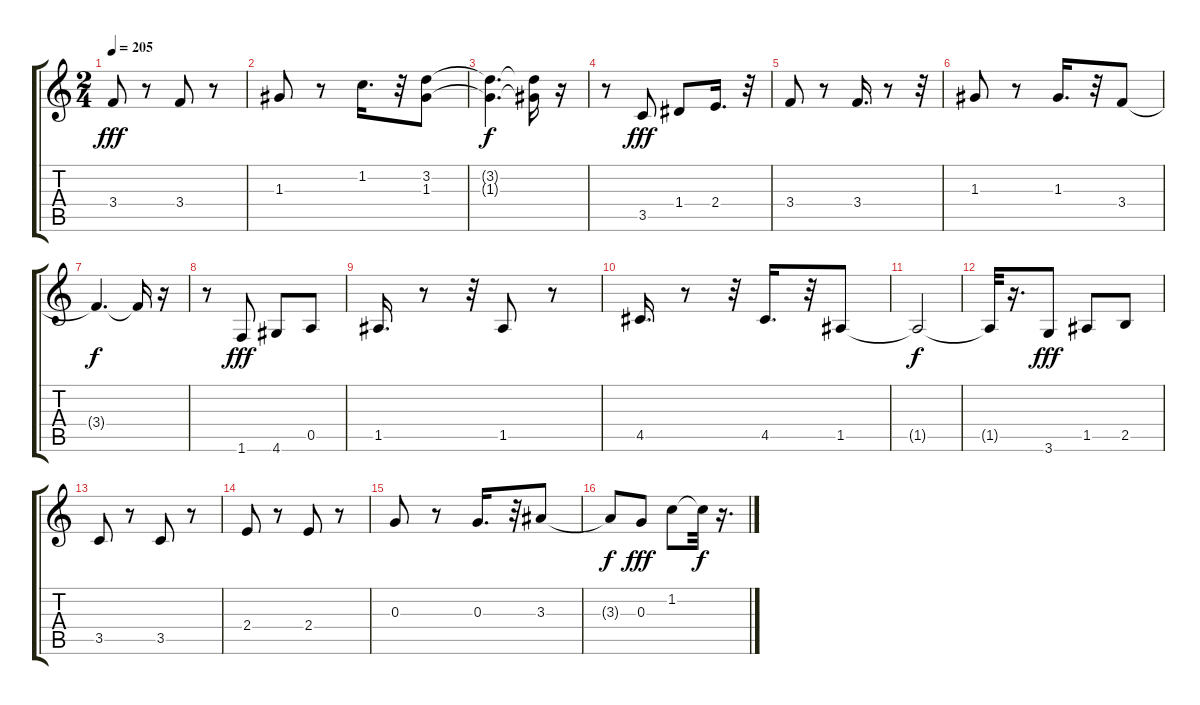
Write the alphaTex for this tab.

\track "" {instrument acousticguitarnylon}
\staff {score tabs}
\tuning (E4 B3 G3 D3 A2 E2) {hide}
\ts (2 4)
\tempo 205
\clef g2
\ks c
3.4.8{dy fff} r.8 3.4.8 r.8 |
1.3.8 r.8 1.2.16{d} r.32 (3.2 1.3).8 |
(3.2{t} 1.3{t}).4{d dy f} (3.2{t} 1.3{t}).16 r.16 |
r.8 3.5.8{dy fff} 1.4.8 2.4.16{d} r.32 |
3.4.8 r.8 3.4.16{d} r.8 r.32 |
1.3.8 r.8 1.3.16{d} r.32 3.4.8 |
3.4{t}.4{d dy f} 3.4{t}.16 r.16 |
r.8 1.6.8{dy fff} 4.6.8 0.5.8 |
1.5.16{d} r.8 r.32 1.5.8 r.8 |
4.5.16{d} r.8 r.32 4.5.16{d} r.32 1.5.8 |
1.5{t}.2{dy f} |
1.5{t}.32 r.16{d} 3.6.8{dy fff} 1.5.8 2.5.8 |
3.5.8 r.8 3.5.8 r.8 |
2.4.8 r.8 2.4.8 r.8 |
0.3.8 r.8 0.3.16{d} r.32 3.3.8 |
3.3{t}.8{dy f} 0.3.8{dy fff} 1.2.8 1.2{t}.32{dy f} r.16{d}
